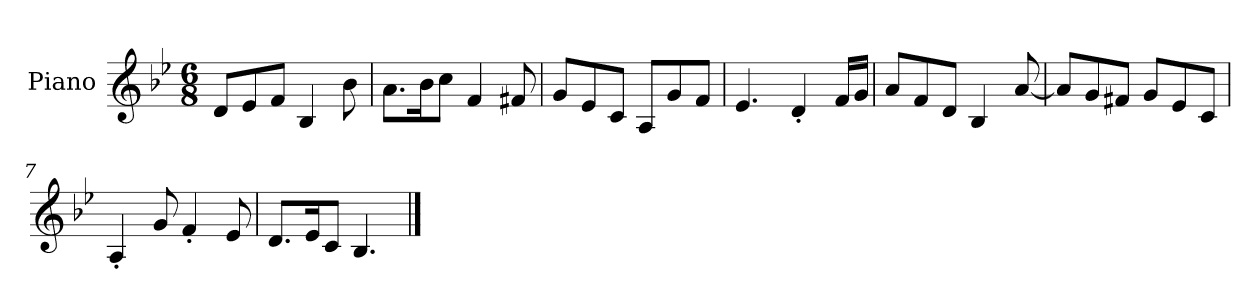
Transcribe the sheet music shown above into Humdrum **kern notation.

**kern
*part1
*staff1
*I"Piano
*I'Pno.
*clefG2
*k[b-e-]
*M6/8
*MM120
=1
8d/L
8e-/
8f/J
4B-/
8b-\
=2
8.a\L
16b-\K
8cc\J
4f/
8f#X/
=3
8g/L
8e-/
8c/J
8A/L
8g/
8f/J
=4
4.e-/
4d'/
16f/LL
16g/JJ
=5
8a/L
8f/
8d/J
4B-/
[8a/
=6
8a/L]
8g/
8f#X/J
8g/L
8e-/
8c/J
=7
4A'/
8g/
4f'/
8e-/
!!LO:LB:g=z
=8
8.d/L
16e-/K
8c/J
4.B-/
==
*-
